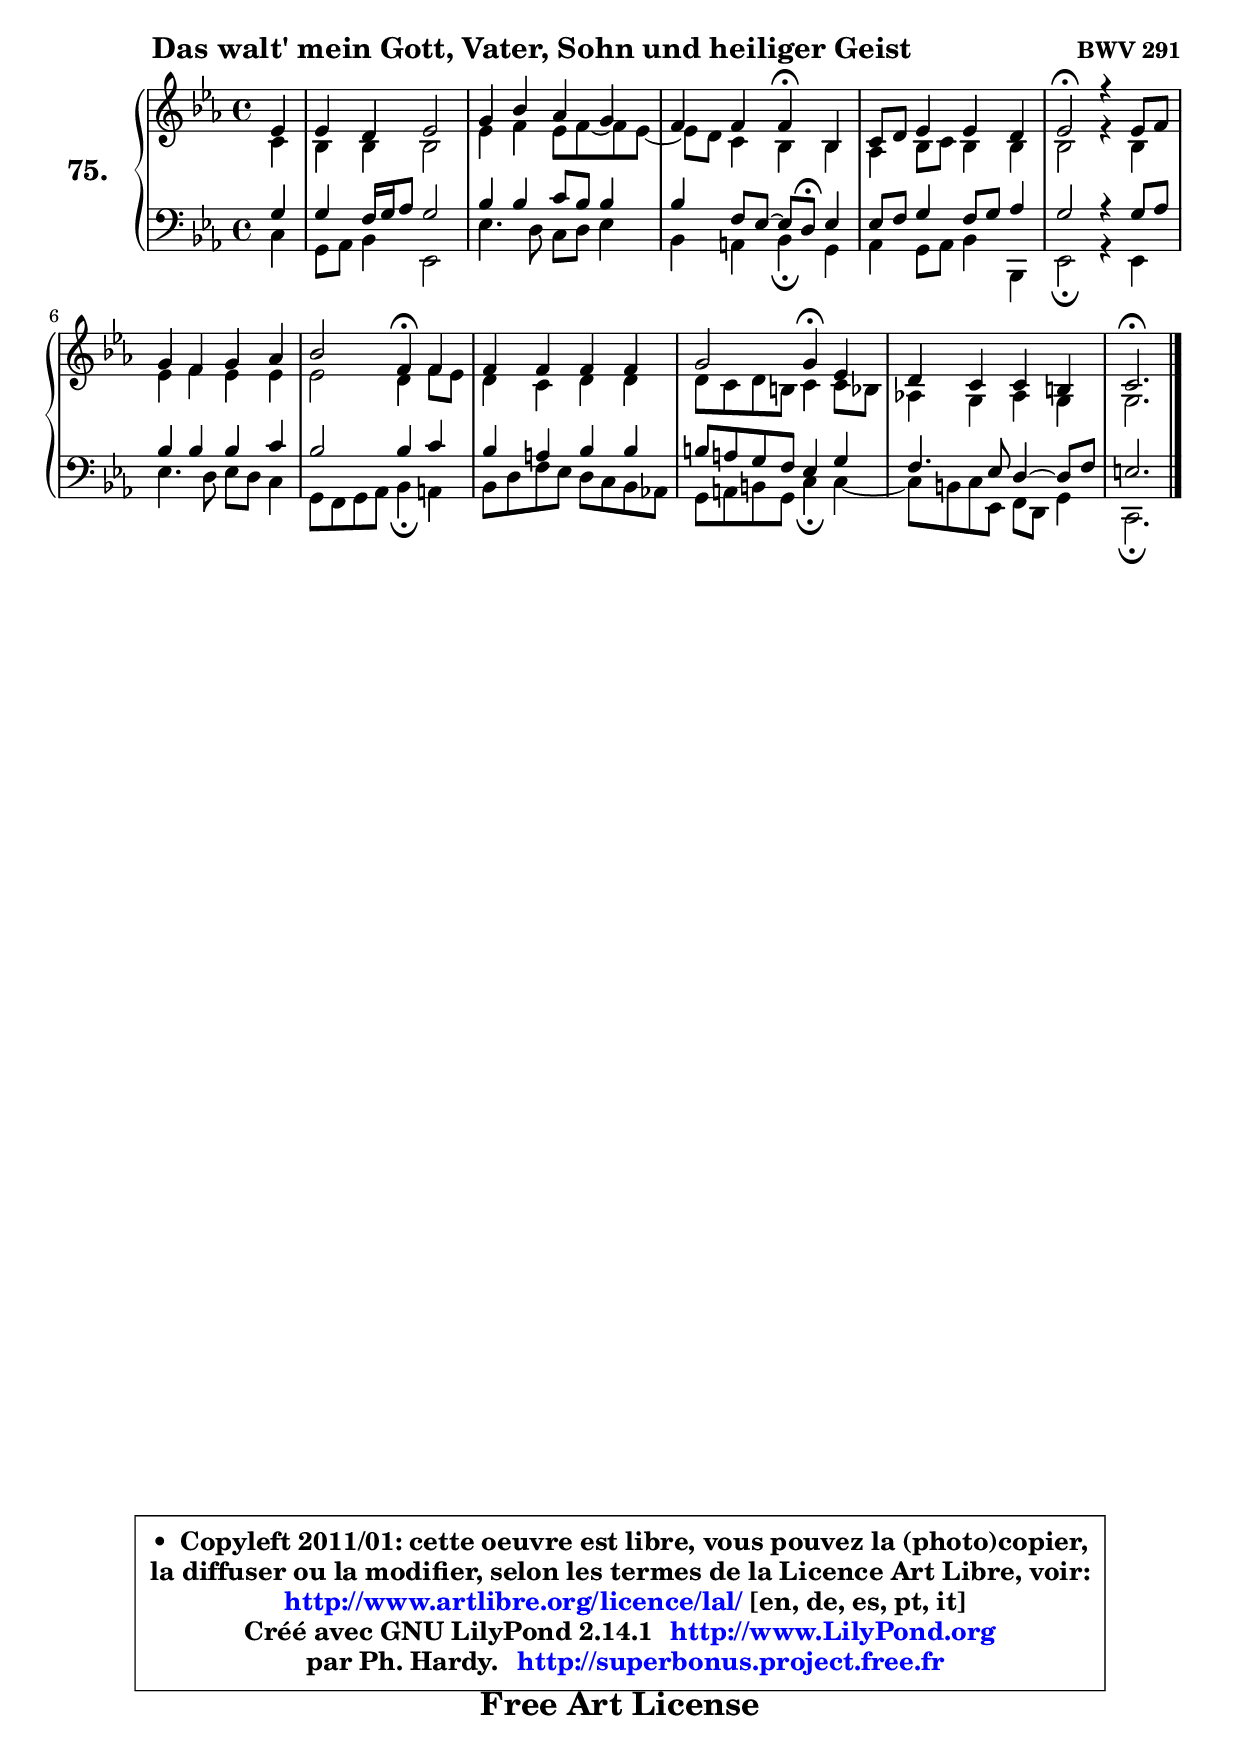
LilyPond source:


\version "2.14.1"

    \paper {
%	system-system-spacing #'padding = #0.1
%	score-system-spacing #'padding = #0.1
%	ragged-bottom = ##f
%	ragged-last-bottom = ##f
	}

    \header {
      opus = \markup { \bold "BWV 291" }
      piece = \markup { \hspace #9 \fontsize #2 \bold "Das walt' mein Gott, Vater, Sohn und heiliger Geist" }
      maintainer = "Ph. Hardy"
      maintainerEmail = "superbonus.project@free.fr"
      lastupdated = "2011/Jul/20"
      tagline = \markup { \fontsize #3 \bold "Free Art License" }
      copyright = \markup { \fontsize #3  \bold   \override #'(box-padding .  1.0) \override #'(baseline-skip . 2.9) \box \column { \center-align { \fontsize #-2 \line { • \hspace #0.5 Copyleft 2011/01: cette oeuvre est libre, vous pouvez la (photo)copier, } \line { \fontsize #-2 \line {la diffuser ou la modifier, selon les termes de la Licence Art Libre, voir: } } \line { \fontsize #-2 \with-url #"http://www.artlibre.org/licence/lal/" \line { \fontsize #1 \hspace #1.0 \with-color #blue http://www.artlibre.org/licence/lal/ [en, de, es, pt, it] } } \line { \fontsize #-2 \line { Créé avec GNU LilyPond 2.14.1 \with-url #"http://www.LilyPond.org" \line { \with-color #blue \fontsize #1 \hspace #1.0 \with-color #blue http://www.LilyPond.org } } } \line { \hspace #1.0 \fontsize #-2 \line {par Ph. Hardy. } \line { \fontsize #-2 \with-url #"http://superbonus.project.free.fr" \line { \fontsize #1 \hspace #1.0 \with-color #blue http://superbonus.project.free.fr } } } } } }

	  }

  guidemidi = {
        r4 |
        R1 |
        R1 |
        r2 \tempo 4 = 30 r4 \tempo 4 = 78 r4 |
        R1 |
        \tempo 4 = 34 r2 \tempo 4 = 78 r2 |
        R1 |
        r2 \tempo 4 = 30 r4 \tempo 4 = 78 r4 |
        R1 |
        r2 \tempo 4 = 30 r4 \tempo 4 = 78 r4 |
        R1 |
        \tempo 4 = 40 r2. 
	}

  upper = {
\displayLilyMusic \transpose d c {
	\time 4/4
	\key d \minor
	\clef treble
	\partial 4
	\voiceOne
	<< { 
	% SOPRANO
	\set Voice.midiInstrument = "acoustic grand"
	\relative c' {
        f4 |
        f4 e f2 |
        a4 c bes a |
        g4 g g\fermata c, |
        d8 e f4 f e |
        f2\fermata r4 f8 g |
        a4 g a bes |
        c2 g4\fermata g |
        g4 g g g |
        a2 a4\fermata f |
        e4 d4 d cis |
        d2.\fermata
        \bar "|."
	} % fin de relative
	}

	\context Voice="1" { \voiceTwo 
	% ALTO
	\set Voice.midiInstrument = "acoustic grand"
	\relative c' {
        d4 |
        c4 c c2 |
        f4 g f8 g ~ g f8 ~ |
	f8 e8 d4 c c |
        bes4 c8 d c4 c |
        c2 r4 c |
        f4 g f4 f |
        f2 e4 g8 f |
        e4 d e e |
        e8 d e cis d4 d8 c |
        bes!4 a bes a |
        a2. 
        \bar "|."
	} % fin de relative
	\oneVoice
	} >>
}
	}

    lower = {
\transpose d c {
	\time 4/4
	\key d \minor
	\clef bass
	\partial 4
	\voiceOne
	<< { 
	% TENOR
	\set Voice.midiInstrument = "acoustic grand"
	\relative c' {
        a4 |
        a4 g16 a bes8 a2 |
        c4 c d8 c c4 |
        c4 g8 f ~ f e\fermata f4 |
        f8 g a4 g8 a bes4 |
        a2 r4 a8 bes |
        c4 c c d |
        c2 c4 d |
        c4 b c c |
        cis8 b a g f4 a4 |
        g4. f8 e4 ~ e8 g8 |
        fis2. 
        \bar "|."
	} % fin de relative
	}
	\context Voice="1" { \voiceTwo 
	% BASS
	\set Voice.midiInstrument = "acoustic grand"
	\relative c {
        d4 |
        a8 bes c4 f,2 |
        f'4. e8 d e f4 |
        c4 b c\fermata a |
        bes4 a8 bes c4 c, |
        f2\fermata r4 f |
        f'4. e8 f8 e d4 |
        a8 g a bes c4\fermata b |
        c8 e g f e d c bes! |
        a8 b cis a d4\fermata d ~ |
	d8 cis8 d f, g e a4 |
        d,2.\fermata
        \bar "|."
	} % fin de relative
	\oneVoice
	} >>
}
	}


    \score { 

	\new PianoStaff <<
	\set PianoStaff.instrumentName = \markup { \bold \huge "75." }
	\new Staff = "upper" \upper
	\new Staff = "lower" \lower
	>>

    \layout {
%	ragged-last = ##f
	   }

         } % fin de score

  \score {
    \unfoldRepeats { << \guidemidi \upper \lower >> }
    \midi {
    \context {
     \Staff
      \remove "Staff_performer"
               }

     \context {
      \Voice
       \consists "Staff_performer"
                }

     \context { 
      \Score
      tempoWholesPerMinute = #(ly:make-moment 78 4)
		}
	    }
	}


